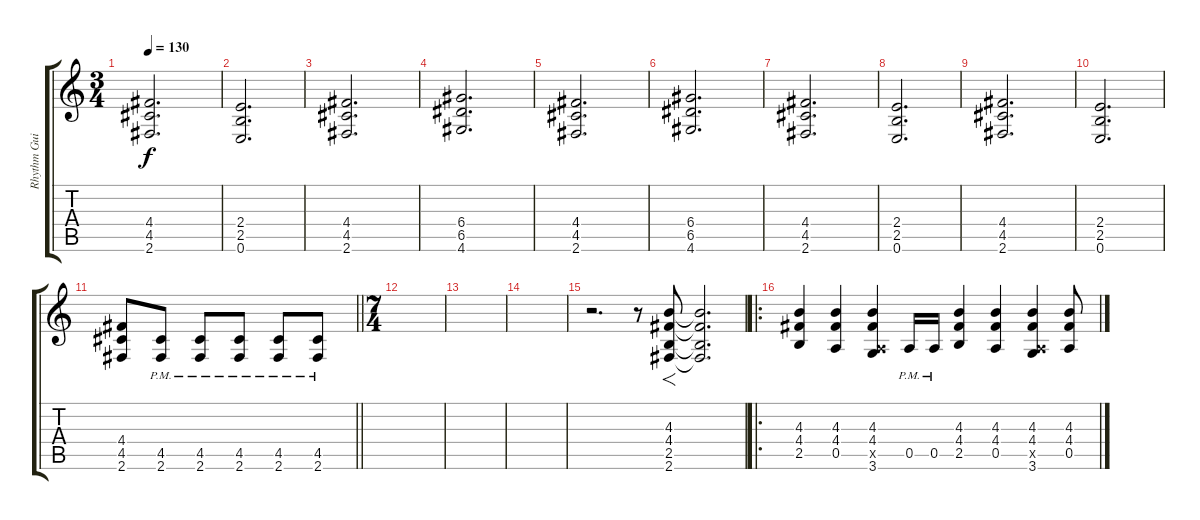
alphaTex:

\track ("Rhythm Guitar" "Rhythm Gui") {instrument distortionguitar}
\staff {score tabs}
\tuning (E4 B3 G3 D3 A2 E2) {hide}
\ts (3 4)
\tempo 130
\clef g2
\ks c
(4.4 4.5 2.6).2{d dy f} |
(2.4 2.5 0.6).2{d} |
(4.4 4.5 2.6).2{d} |
(6.4 6.5 4.6).2{d} |
(4.4 4.5 2.6).2{d} |
(6.4 6.5 4.6).2{d} |
(4.4 4.5 2.6).2{d} |
(2.4 2.5 0.6).2{d} |
(4.4 4.5 2.6).2{d} |
(2.4 2.5 0.6).2{d} |
\barLineRight lightlight
(4.4 4.5 2.6).8 (4.5{pm} 2.6).8 (4.5{pm} 2.6{pm}).8 (4.5{pm} 2.6{pm}).8 (4.5{pm} 2.6{pm}).8 (4.5{pm} 2.6{pm}).8 |
\ts (7 4)
|
|
|
r.2{d} r.8 (4.3 4.4 2.5 2.6).8{f} (4.3{t} 4.4{t} 2.5{t} 2.6{t}).2{d} |
\ro
(4.3 4.4 2.5).4 (4.3 4.4 0.5).4 (4.3 4.4 0.5{x} 3.6).4 0.5{pm}.16 0.5{pm}.16 (4.3 4.4 2.5).4 (4.3 4.4 0.5).4 (4.3 4.4 0.5{x} 3.6).4 (4.3 4.4 0.5).8
